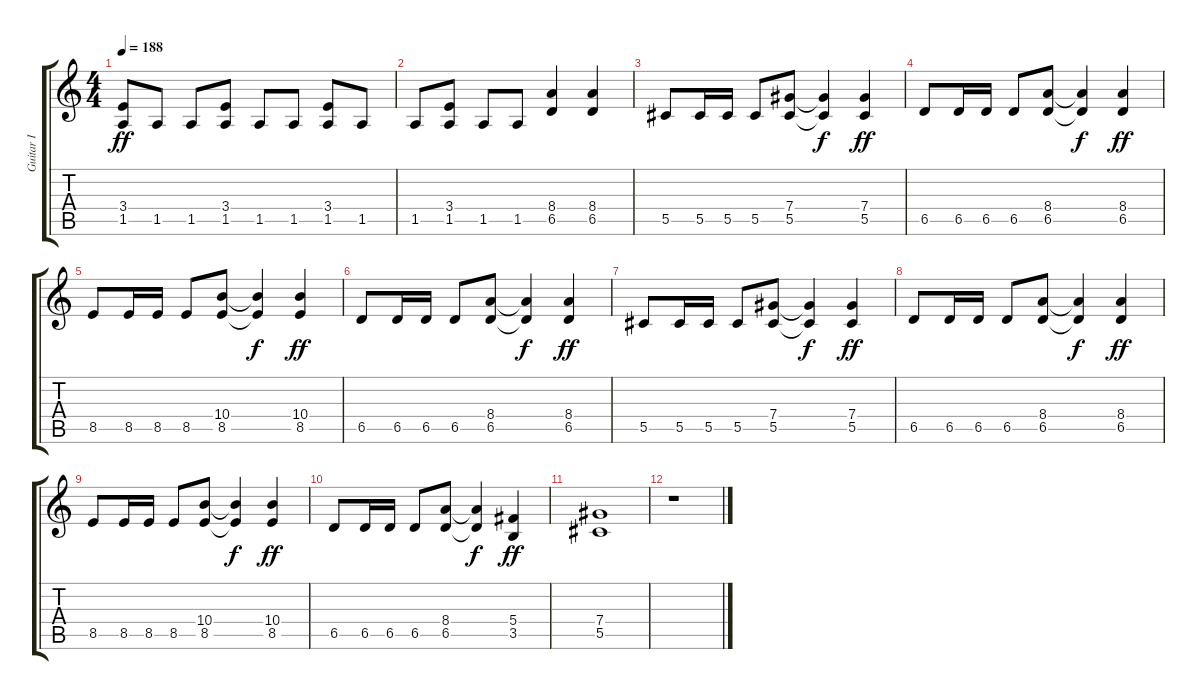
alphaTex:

\track ("Guitar I" "Guitar I") {instrument distortionguitar}
\staff {score tabs}
\tuning (Eb4 Bb3 Gb3 Db3 Ab2 Eb2) {hide}
\ts (4 4)
\tempo 188
\clef g2
\ks c
(3.4 1.5).8{dy ff} 1.5.8 1.5.8 (3.4 1.5).8 1.5.8 1.5.8 (3.4 1.5).8 1.5.8 |
1.5.8 (3.4 1.5).8 1.5.8 1.5.8 (8.4 6.5).4 (8.4 6.5).4 |
5.5.8 5.5.16 5.5.16 5.5.8 (7.4 5.5).8 (7.4{t} 5.5{t}).4{dy f} (7.4 5.5).4{dy ff} |
6.5.8 6.5.16 6.5.16 6.5.8 (8.4 6.5).8 (8.4{t} 6.5{t}).4{dy f} (8.4 6.5).4{dy ff} |
8.5.8 8.5.16 8.5.16 8.5.8 (10.4 8.5).8 (10.4{t} 8.5{t}).4{dy f} (10.4 8.5).4{dy ff} |
6.5.8 6.5.16 6.5.16 6.5.8 (8.4 6.5).8 (8.4{t} 6.5{t}).4{dy f} (8.4 6.5).4{dy ff} |
5.5.8 5.5.16 5.5.16 5.5.8 (7.4 5.5).8 (7.4{t} 5.5{t}).4{dy f} (7.4 5.5).4{dy ff} |
6.5.8 6.5.16 6.5.16 6.5.8 (8.4 6.5).8 (8.4{t} 6.5{t}).4{dy f} (8.4 6.5).4{dy ff} |
8.5.8 8.5.16 8.5.16 8.5.8 (10.4 8.5).8 (10.4{t} 8.5{t}).4{dy f} (10.4 8.5).4{dy ff} |
6.5.8 6.5.16 6.5.16 6.5.8 (8.4 6.5).8 (8.4{t} 6.5{t}).4{dy f} (5.4 3.5).4{dy ff} |
(7.4 5.5).1 |
r.1
